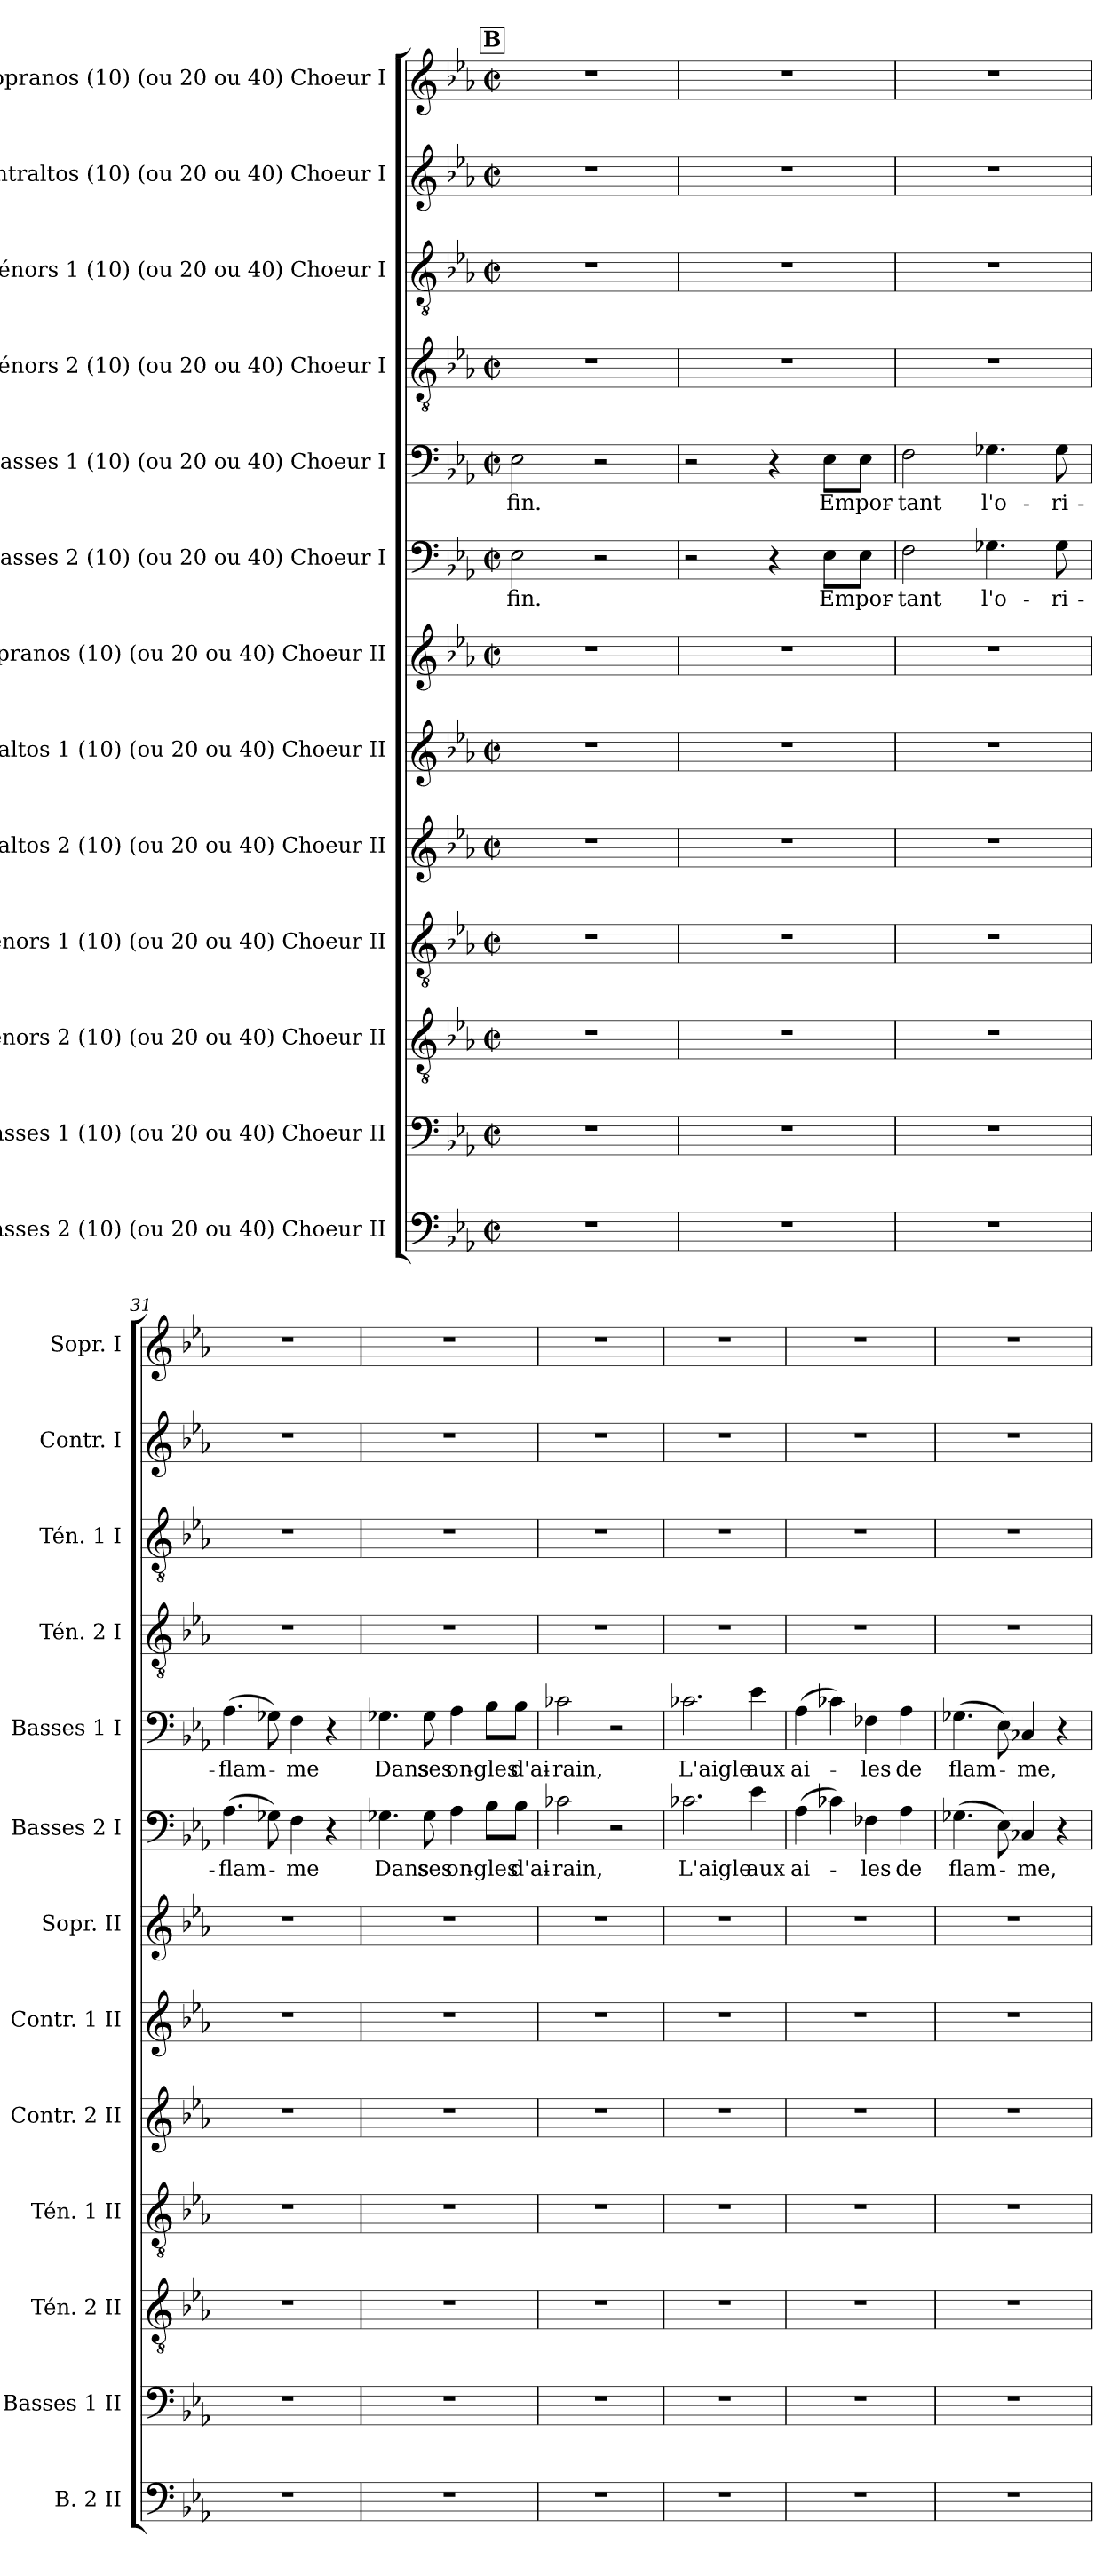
**kern	**kern	**kern	**kern	**kern	**kern	**kern	**kern	**text	**kern	**text	**kern	**kern	**kern	**kern
*part13	*part12	*part11	*part10	*part9	*part8	*part7	*part6	*part6	*part5	*part5	*part4	*part3	*part2	*part1
*staff13	*staff12	*staff11	*staff10	*staff9	*staff8	*staff7	*staff6	*staff6	*staff5	*staff5	*staff4	*staff3	*staff2	*staff1
*I"Basses 2 (10) (ou 20 ou 40) Choeur II	*I"Basses 1 (10) (ou 20 ou 40) Choeur II	*I"Ténors 2 (10) (ou 20 ou 40) Choeur II	*I"Ténors 1 (10) (ou 20 ou 40) Choeur II	*I"Contraltos 2 (10) (ou 20 ou 40) Choeur II	*I"Contraltos 1 (10) (ou 20 ou 40) Choeur II	*I"Sopranos (10) (ou 20 ou 40) Choeur II	*I"Basses 2 (10) (ou 20 ou 40) Choeur I	*	*I"Basses 1 (10) (ou 20 ou 40) Choeur I	*	*I"Ténors 2 (10) (ou 20 ou 40) Choeur I	*I"Ténors 1 (10) (ou 20 ou 40) Choeur I	*I"Contraltos (10) (ou 20 ou 40) Choeur I	*I"Sopranos (10) (ou 20 ou 40) Choeur I
*I'B. 2 II	*I'Basses 1 II	*I'Tén. 2 II	*I'Tén. 1 II	*I'Contr. 2 II	*I'Contr. 1 II	*I'Sopr. II	*I'Basses 2 I	*	*I'Basses 1 I	*	*I'Tén. 2 I	*I'Tén. 1 I	*I'Contr. I	*I'Sopr. I
*clefF4	*clefF4	*clefGv2	*clefGv2	*clefG2	*clefG2	*clefG2	*clefF4	*	*clefF4	*	*clefGv2	*clefGv2	*clefG2	*clefG2
*k[b-e-a-]	*k[b-e-a-]	*k[b-e-a-]	*k[b-e-a-]	*k[b-e-a-]	*k[b-e-a-]	*k[b-e-a-]	*k[b-e-a-]	*	*k[b-e-a-]	*	*k[b-e-a-]	*k[b-e-a-]	*k[b-e-a-]	*k[b-e-a-]
*M2/2	*M2/2	*M2/2	*M2/2	*M2/2	*M2/2	*M2/2	*M2/2	*	*M2/2	*	*M2/2	*M2/2	*M2/2	*M2/2
*met(c|)	*met(c|)	*met(c|)	*met(c|)	*met(c|)	*met(c|)	*met(c|)	*met(c|)	*	*met(c|)	*	*met(c|)	*met(c|)	*met(c|)	*met(c|)
!!LO:REH:place=s1:a:B:fs=14:t=B
=28	=28	=28	=28	=28	=28	=28	=28	=28	=28	=28	=28	=28	=28	=28
!	!	!	!	!	!	!	!	!LO:LY:b	!	!LO:LY:b	!	!	!	!
1r	1r	1r	1r	1r	1r	1r	2E-\	-fin.	2E-\	-fin.	1r	1r	1r	1r
.	.	.	.	.	.	.	2r	.	2r	.	.	.	.	.
=29	=29	=29	=29	=29	=29	=29	=29	=29	=29	=29	=29	=29	=29	=29
1r	1r	1r	1r	1r	1r	1r	2r	.	2r	.	1r	1r	1r	1r
.	.	.	.	.	.	.	4r	.	4r	.	.	.	.	.
!	!	!	!	!	!	!	!	!LO:LY:b	!	!LO:LY:b	!	!	!	!
.	.	.	.	.	.	.	8E-\L	Empor-	8E-\L	Empor-	.	.	.	.
.	.	.	.	.	.	.	8E-\J	.	8E-\J	.	.	.	.	.
=30	=30	=30	=30	=30	=30	=30	=30	=30	=30	=30	=30	=30	=30	=30
!	!	!	!	!	!	!	!	!LO:LY:b	!	!LO:LY:b	!	!	!	!
1r	1r	1r	1r	1r	1r	1r	2F\	-tant	2F\	-tant	1r	1r	1r	1r
!	!	!	!	!	!	!	!	!LO:LY:b	!	!LO:LY:b	!	!	!	!
.	.	.	.	.	.	.	4.G-X\	l'o-	4.G-X\	l'o-	.	.	.	.
!	!	!	!	!	!	!	!	!LO:LY:b	!	!LO:LY:b	!	!	!	!
.	.	.	.	.	.	.	8G-\	-ri-	8G-\	-ri-	.	.	.	.
!!LO:LB:g=z
=31	=31	=31	=31	=31	=31	=31	=31	=31	=31	=31	=31	=31	=31	=31
!	!	!	!	!	!	!	!	!LO:LY:b	!	!LO:LY:b	!	!	!	!
1r	1r	1r	1r	1r	1r	1r	(>4.A-\	-flam-	(>4.A-\	-flam-	1r	1r	1r	1r
.	.	.	.	.	.	.	8G-X\)	.	8G-X\)	.	.	.	.	.
!	!	!	!	!	!	!	!	!LO:LY:b	!	!LO:LY:b	!	!	!	!
.	.	.	.	.	.	.	4F\	-me	4F\	-me	.	.	.	.
.	.	.	.	.	.	.	4r	.	4r	.	.	.	.	.
=32	=32	=32	=32	=32	=32	=32	=32	=32	=32	=32	=32	=32	=32	=32
!	!	!	!	!	!	!	!	!LO:LY:b	!	!LO:LY:b	!	!	!	!
1r	1r	1r	1r	1r	1r	1r	4.G-X\	Dans	4.G-X\	Dans	1r	1r	1r	1r
!	!	!	!	!	!	!	!	!LO:LY:b	!	!LO:LY:b	!	!	!	!
.	.	.	.	.	.	.	8G-\	ses	8G-\	ses	.	.	.	.
!	!	!	!	!	!	!	!	!LO:LY:b	!	!LO:LY:b	!	!	!	!
.	.	.	.	.	.	.	4A-\	on-	4A-\	on-	.	.	.	.
!	!	!	!	!	!	!	!	!LO:LY:b	!	!LO:LY:b	!	!	!	!
.	.	.	.	.	.	.	8B-\L	-gles	8B-\L	-gles	.	.	.	.
!	!	!	!	!	!	!	!	!LO:LY:b	!	!LO:LY:b	!	!	!	!
.	.	.	.	.	.	.	8B-\J	d'ai-	8B-\J	d'ai-	.	.	.	.
=33	=33	=33	=33	=33	=33	=33	=33	=33	=33	=33	=33	=33	=33	=33
!	!	!	!	!	!	!	!	!LO:LY:b	!	!LO:LY:b	!	!	!	!
1r	1r	1r	1r	1r	1r	1r	2c-X\	-rain,	2c-X\	-rain,	1r	1r	1r	1r
.	.	.	.	.	.	.	2r	.	2r	.	.	.	.	.
=34	=34	=34	=34	=34	=34	=34	=34	=34	=34	=34	=34	=34	=34	=34
!	!	!	!	!	!	!	!	!LO:LY:b	!	!LO:LY:b	!	!	!	!
1r	1r	1r	1r	1r	1r	1r	2.c-X\	L'aigle	2.c-X\	L'aigle	1r	1r	1r	1r
!	!	!	!	!	!	!	!	!LO:LY:b	!	!LO:LY:b	!	!	!	!
.	.	.	.	.	.	.	4e-\	aux	4e-\	aux	.	.	.	.
!!LO:LB:g=z
=35	=35	=35	=35	=35	=35	=35	=35	=35	=35	=35	=35	=35	=35	=35
!	!	!	!	!	!	!	!	!LO:LY:b	!	!LO:LY:b	!	!	!	!
1r	1r	1r	1r	1r	1r	1r	(>4A-\	ai-	(>4A-\	ai-	1r	1r	1r	1r
.	.	.	.	.	.	.	4c-X\)	.	4c-X\)	.	.	.	.	.
!	!	!	!	!	!	!	!	!LO:LY:b	!	!LO:LY:b	!	!	!	!
.	.	.	.	.	.	.	4F-X\	-les	4F-X\	-les	.	.	.	.
!	!	!	!	!	!	!	!	!LO:LY:b	!	!LO:LY:b	!	!	!	!
.	.	.	.	.	.	.	4A-\	de	4A-\	de	.	.	.	.
=36	=36	=36	=36	=36	=36	=36	=36	=36	=36	=36	=36	=36	=36	=36
!	!	!	!	!	!	!	!	!LO:LY:b	!	!LO:LY:b	!	!	!	!
1r	1r	1r	1r	1r	1r	1r	(>4.G-X\	flam-	(>4.G-X\	flam-	1r	1r	1r	1r
.	.	.	.	.	.	.	8E-\)	.	8E-\)	.	.	.	.	.
!	!	!	!	!	!	!	!	!LO:LY:b	!	!LO:LY:b	!	!	!	!
.	.	.	.	.	.	.	4C-X/	-me,	4C-X/	-me,	.	.	.	.
.	.	.	.	.	.	.	4r	.	4r	.	.	.	.	.
=	=	=	=	=	=	=	=	=	=	=	=	=	=	=
*-	*-	*-	*-	*-	*-	*-	*-	*-	*-	*-	*-	*-	*-	*-
